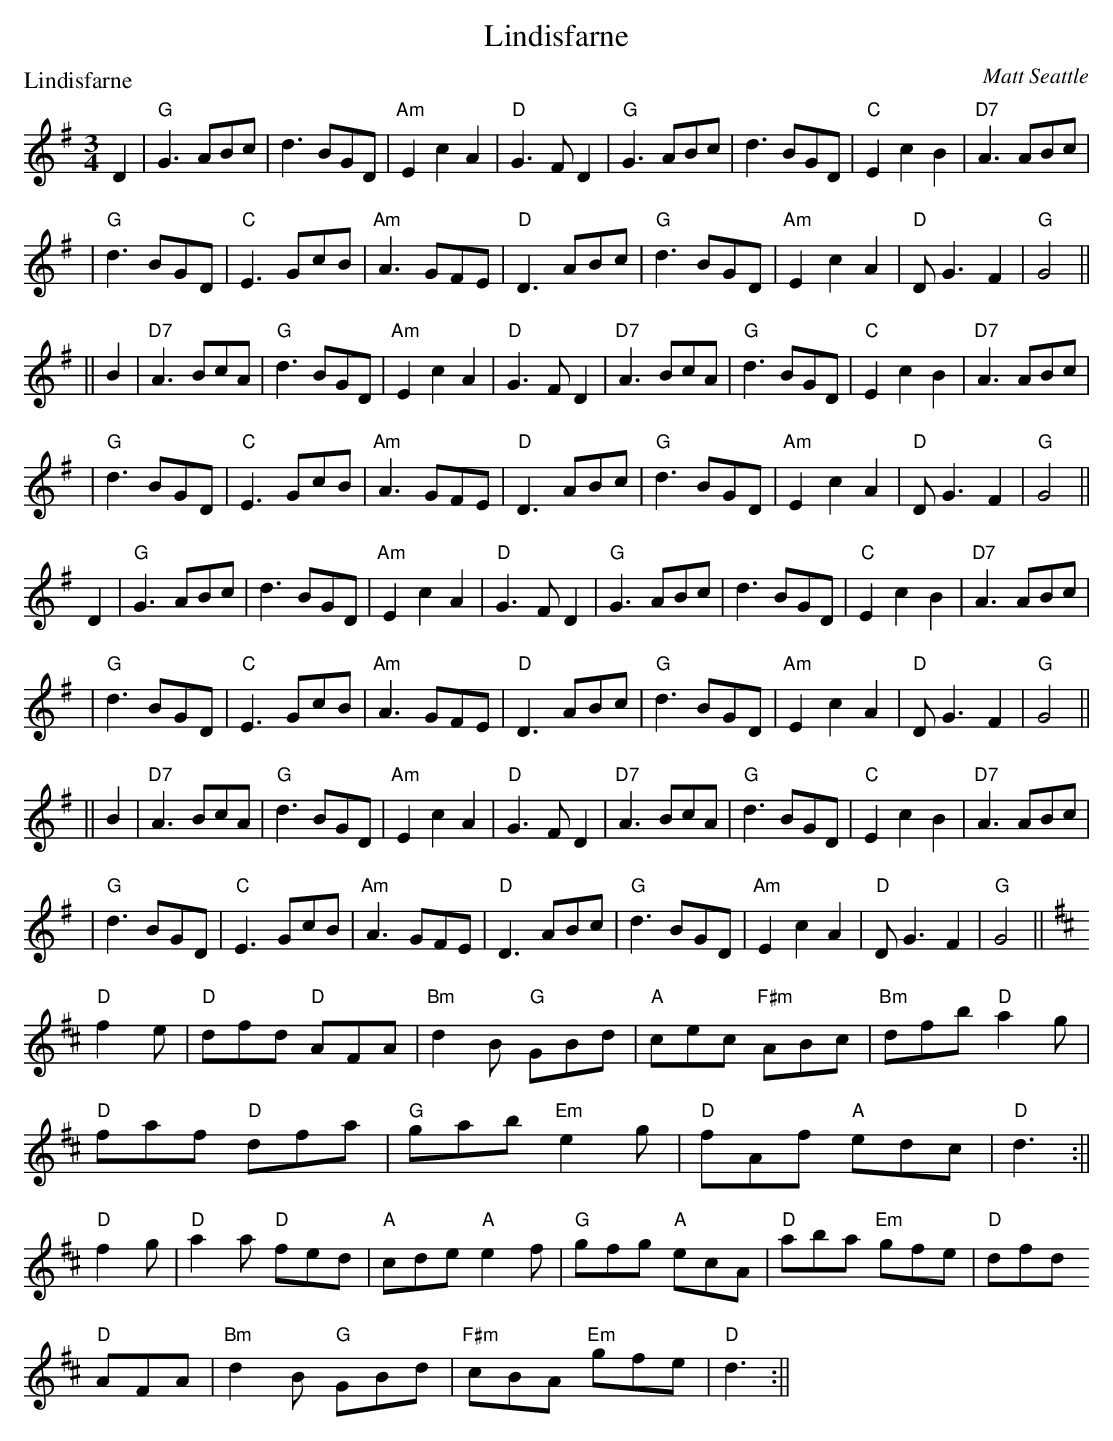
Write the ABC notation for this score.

X:1
T:Lindisfarne
M:3/4
L:1/8
C:Matt Seattle
P:Lindisfarne
K:G
D2 \
| "G"G3 ABc | d3 BGD | "Am"E2 c2 A2 | "D"G3 F D2 \
| "G"G3 ABc | d3 BGD | "C"E2 c2 B2 | "D7"A3 ABc |
| "G"d3 BGD | "C"E3 GcB | "Am"A3 GFE | "D"D3 ABc \
| "G"d3 BGD | "Am"E2 c2 A2 | "D"DG3 F2 | "G"G4 ||
|| B2 \
| "D7"A3 BcA | "G"d3 BGD | "Am"E2 c2 A2 | "D"G3 F D2 \
| "D7"A3 BcA | "G"d3 BGD | "C"E2 c2 B2 | "D7"A3 ABc |
| "G"d3 BGD | "C"E3 GcB | "Am"A3 GFE | "D"D3 ABc \
| "G"d3 BGD | "Am"E2 c2 A2 | "D"DG3 F2 | "G"G4 ||
K:G
D2 \
| "G"G3 ABc | d3 BGD | "Am"E2 c2 A2 | "D"G3 F D2 \
| "G"G3 ABc | d3 BGD | "C"E2 c2 B2 | "D7"A3 ABc |
| "G"d3 BGD | "C"E3 GcB | "Am"A3 GFE | "D"D3 ABc \
| "G"d3 BGD | "Am"E2 c2 A2 | "D"DG3 F2 | "G"G4 ||
|| B2 \
| "D7"A3 BcA | "G"d3 BGD | "Am"E2 c2 A2 | "D"G3 F D2 \
| "D7"A3 BcA | "G"d3 BGD | "C"E2 c2 B2 | "D7"A3 ABc |
| "G"d3 BGD | "C"E3 GcB | "Am"A3 GFE | "D"D3 ABc \
| "G"d3 BGD | "Am"E2 c2 A2 | "D"DG3 F2 | "G"G4 ||
K:D
"D"f2 e|"D"dfd "D"AFA|"Bm"d2 B "G"GBd|"A"cec "F#m"ABc|"Bm"dfb "D"a2g|"D"
faf "D"dfa|"G"gab "Em"e2 g|"D"fAf "A"edc|"D"d3:||
"D"f2g|"D"a2 a "D"fed|"A"cde "A"e2 f|"G"gfg "A"ecA|"D"aba "Em"gfe|"D"dfd
"D"AFA|"Bm"d2 B "G"GBd|"F#m"cBA "Em"gfe|"D"d3:||
